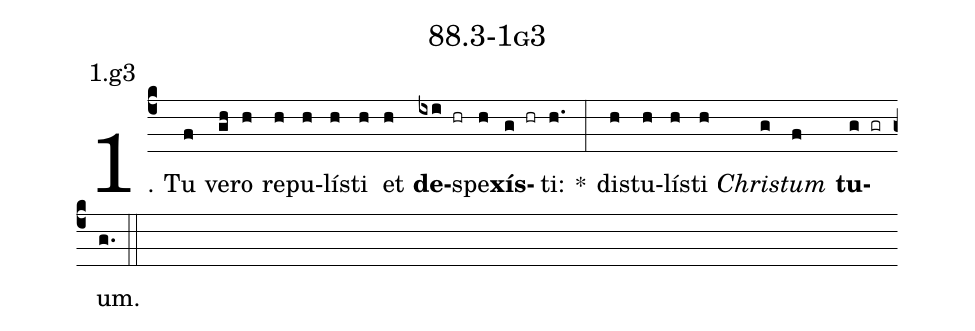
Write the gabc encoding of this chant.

name: 88.3-1g3;
annotation: 1.g3;
%%
(c4)1. Tu(f) ve(gh)ro(h) re(h)pu(h)lís(h)ti(h) et(h) <b>de</b>(ixi hr)spe(h)<b>xís</b>(g hr)ti:(h.) *(:) dis(h)tu(h)lís(h)ti(h) <i>Chris</i>(g)<i>tum</i>(f) <b>tu</b>(g gr)um.(g.) (::)


%E(h) u(h) o(g) u(f) a(g) e.(g.) (::)
